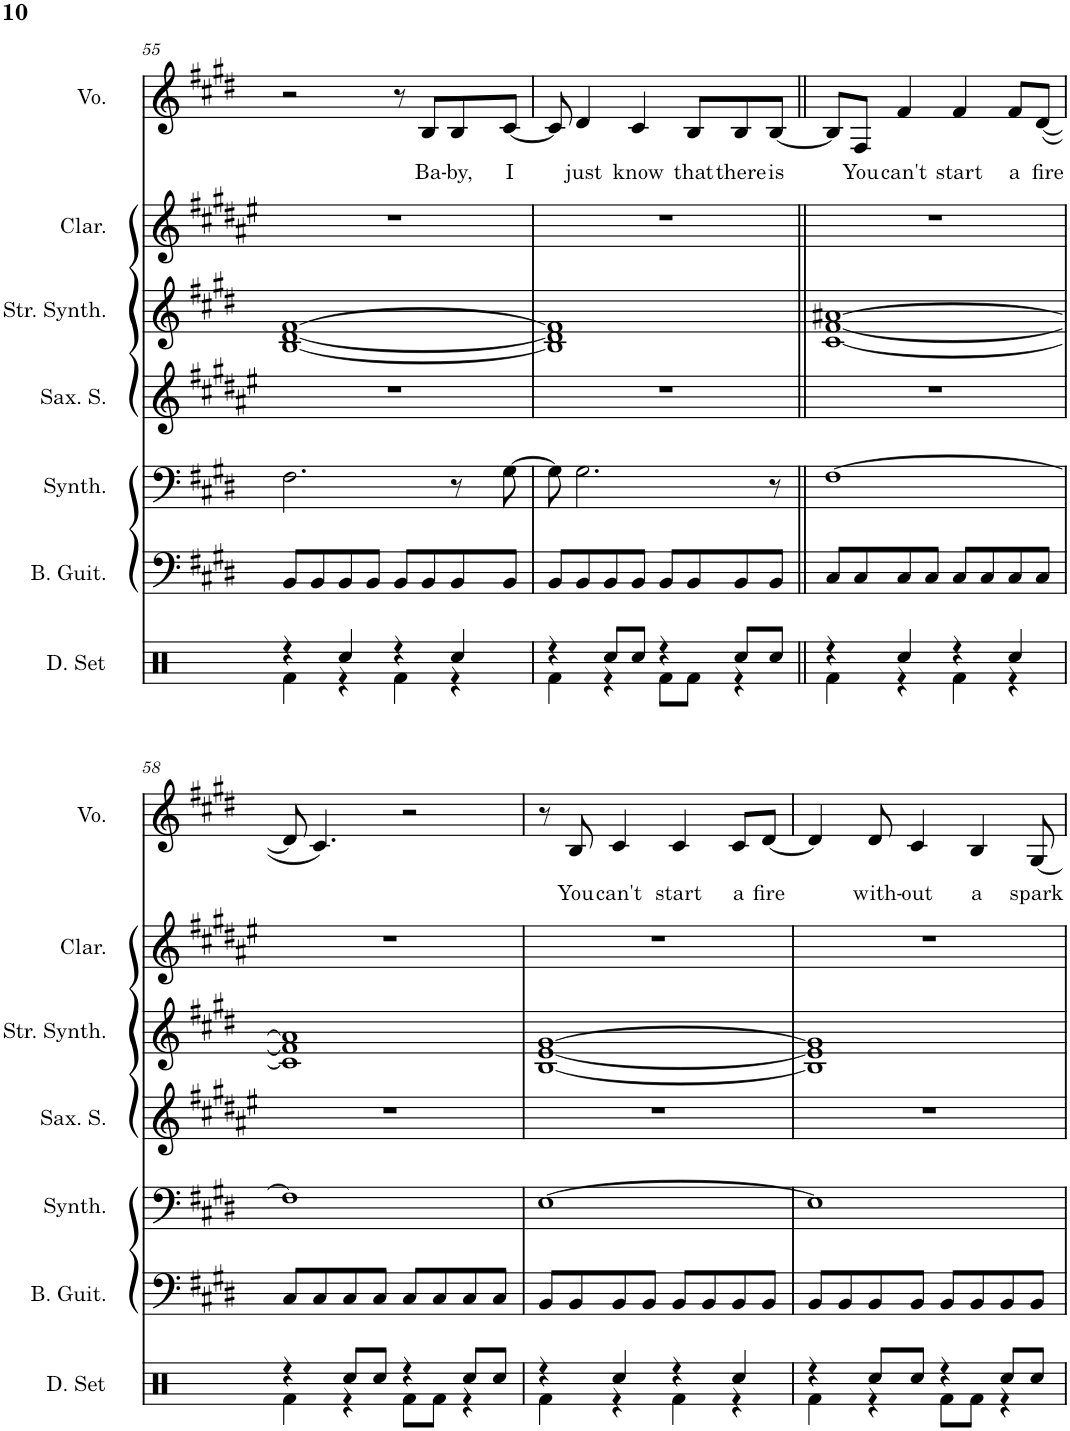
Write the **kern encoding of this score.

**kern	**kern	**kern	**kern	**kern	**kern	**kern	**text
*part7	*part6	*part5	*part4	*part3	*part2	*part1	*part1
*staff7	*staff6	*staff5	*staff4	*staff3	*staff2	*staff1	*staff1
*I"Drumset	*I"Bass Guitar	*I"Bass Synthesizer	*I"Saxophone soprano	*I"String Synthesizer	*I"Clarinette	*I"Voice	*
*I'D. Set	*I'B. Guit.	*I'Synth.	*I'Sax. S.	*I'Str. Synth.	*I'Clar.	*I'Vo.	*
!!LO:PB:g=z
*clefX	*clefF4	*clefF4	*clefG2	*clefG2	*clefG2	*clefG2	*
*	*Trd7c12	*	*Trd1c2	*	*Trd1c2	*	*
*k[]	*k[f#c#g#d#]	*k[f#c#g#d#]	*k[f#c#g#d#a#e#]	*k[f#c#g#d#]	*k[f#c#g#d#a#e#]	*k[f#c#g#d#]	*
*M4/4	*M4/4	*M4/4	*M4/4	*M4/4	*M4/4	*M4/4	*
=55	=55	=55	=55	=55	=55	=55	=55
*^	*	*	*	*	*	*	*
4r	4Rf\	8BB/L	2.F#\	1r	[1B [1d# [1f#	1r	2r	.
.	.	8BB/	.	.	.	.	.	.
4Rcc/	4r	8BB/	.	.	.	.	.	.
.	.	8BB/J	.	.	.	.	.	.
4r	4Rf\	8BB/L	.	.	.	.	8r	.
!	!	!	!	!	!	!	!	!LO:LY:b
.	.	8BB/	.	.	.	.	8B/L	Ba-
!	!	!	!	!	!	!	!	!LO:LY:b
4Rcc/	4r	8BB/	8r	.	.	.	8B/	-by,
!	!	!	!	!	!	!	!	!LO:LY:b
.	.	8BB/J	[8G#\	.	.	.	[8c#/J	I
=56	=56	=56	=56	=56	=56	=56	=56	=56
4r	4Rf\	8BB/L	8G#\]	1r	1B] 1d#] 1f#]	1r	8c#/]	.
!	!	!	!	!	!	!	!	!LO:LY:b
.	.	8BB/	2.G#\	.	.	.	4d#/	just
8Rcc/L	4r	8BB/	.	.	.	.	.	.
!	!	!	!	!	!	!	!	!LO:LY:b
8Rcc/J	.	8BB/J	.	.	.	.	4c#/	know
4r	8Rf\L	8BB/L	.	.	.	.	.	.
!	!	!	!	!	!	!	!	!LO:LY:b
.	8Rf\J	8BB/	.	.	.	.	8B/L	that
!	!	!	!	!	!	!	!	!LO:LY:b
8Rcc/L	4r	8BB/	.	.	.	.	8B/	there
!	!	!	!	!	!	!	!	!LO:LY:b
8Rcc/J	.	8BB/J	8r	.	.	.	[8B/J	is
=57||	=57||	=57||	=57||	=57||	=57||	=57||	=57||	=57||
4r	4Rf\	8C#/L	[1F#	1r	[1c# [1f# [1a#X	1r	8B/L]	.
!	!	!	!	!	!	!	!	!LO:LY:b
.	.	8C#/	.	.	.	.	8F#/J	You
!	!	!	!	!	!	!	!	!LO:LY:b
4Rcc/	4r	8C#/	.	.	.	.	4f#/	can't
.	.	8C#/J	.	.	.	.	.	.
!	!	!	!	!	!	!	!	!LO:LY:b
4r	4Rf\	8C#/L	.	.	.	.	4f#/	start
.	.	8C#/	.	.	.	.	.	.
!	!	!	!	!	!	!	!	!LO:LY:b
4Rcc/	4r	8C#/	.	.	.	.	8f#/L	a
!	!	!	!	!	!	!	!	!LO:LY:b
.	.	8C#/J	.	.	.	.	([8d#/J	fire
!!LO:LB:g=z
=58	=58	=58	=58	=58	=58	=58	=58	=58
4r	4Rf\	8C#/L	1F#]	1r	1c#] 1f#] 1a#]	1r	8d#/]	.
.	.	8C#/	.	.	.	.	4.c#/)	.
8Rcc/L	4r	8C#/	.	.	.	.	.	.
8Rcc/J	.	8C#/J	.	.	.	.	.	.
4r	8Rf\L	8C#/L	.	.	.	.	2r	.
.	8Rf\J	8C#/	.	.	.	.	.	.
8Rcc/L	4r	8C#/	.	.	.	.	.	.
8Rcc/J	.	8C#/J	.	.	.	.	.	.
=59	=59	=59	=59	=59	=59	=59	=59	=59
4r	4Rf\	8BB/L	[1E	1r	[1B [1e [1g#	1r	8r	.
!	!	!	!	!	!	!	!	!LO:LY:b
.	.	8BB/	.	.	.	.	8B/	You
!	!	!	!	!	!	!	!	!LO:LY:b
4Rcc/	4r	8BB/	.	.	.	.	4c#/	can't
.	.	8BB/J	.	.	.	.	.	.
!	!	!	!	!	!	!	!	!LO:LY:b
4r	4Rf\	8BB/L	.	.	.	.	4c#/	start
.	.	8BB/	.	.	.	.	.	.
!	!	!	!	!	!	!	!	!LO:LY:b
4Rcc/	4r	8BB/	.	.	.	.	8c#/L	a
!	!	!	!	!	!	!	!	!LO:LY:b
.	.	8BB/J	.	.	.	.	[8d#/J	fire
=60	=60	=60	=60	=60	=60	=60	=60	=60
4r	4Rf\	8BB/L	1E]	1r	1B] 1e] 1g#]	1r	4d#/]	.
.	.	8BB/	.	.	.	.	.	.
!	!	!	!	!	!	!	!	!LO:LY:b
8Rcc/L	4r	8BB/	.	.	.	.	8d#/	with-
!	!	!	!	!	!	!	!	!LO:LY:b
8Rcc/J	.	8BB/J	.	.	.	.	4c#/	-out
4r	8Rf\L	8BB/L	.	.	.	.	.	.
!	!	!	!	!	!	!	!	!LO:LY:b
.	8Rf\J	8BB/	.	.	.	.	4B/	a
8Rcc/L	4r	8BB/	.	.	.	.	.	.
!	!	!	!	!	!	!	!	!LO:LY:b
8Rcc/J	.	8BB/J	.	.	.	.	[8G#/	spark
*v	*v	*	*	*	*	*	*	*
=	=	=	=	=	=	=	=
*-	*-	*-	*-	*-	*-	*-	*-
